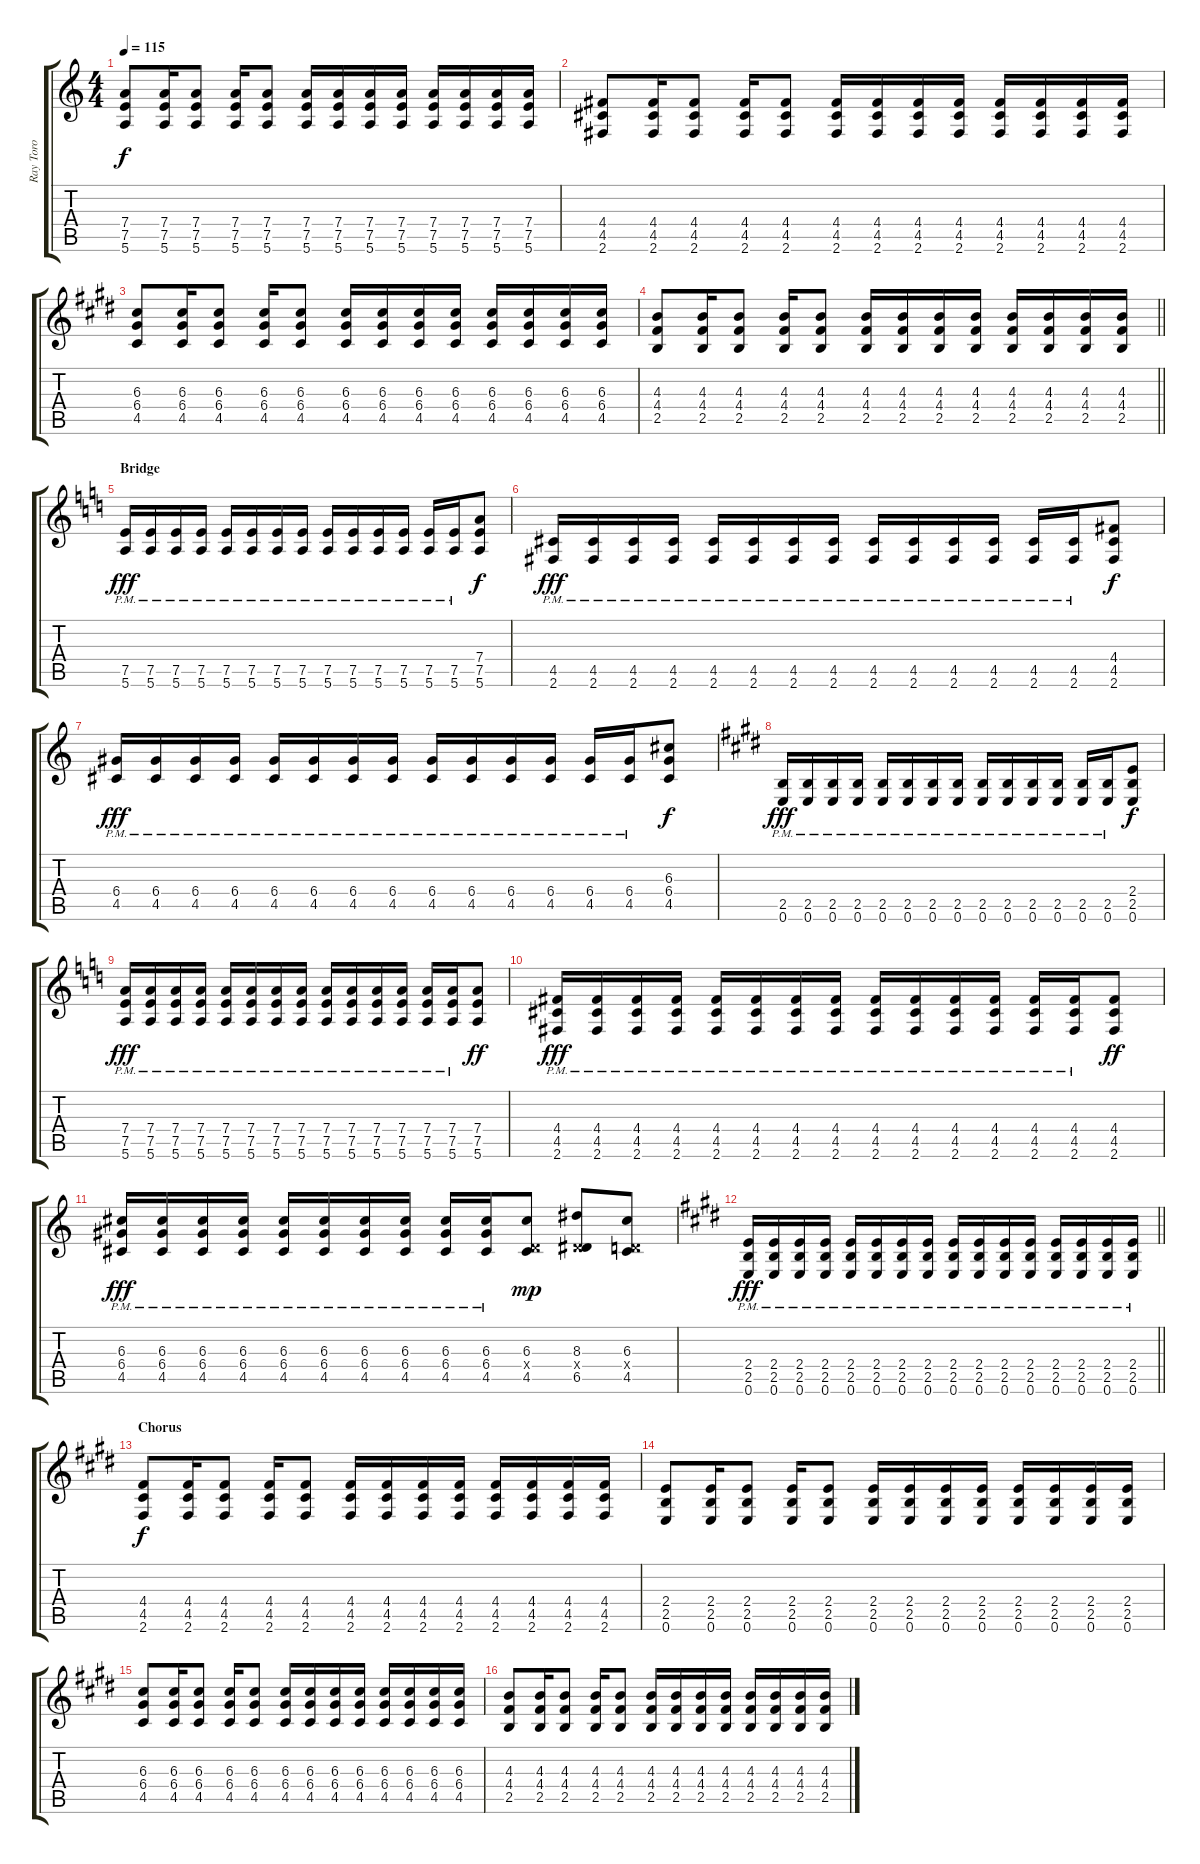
\track ("Ray Toro " "Ray Toro ") {instrument electricguitarjazz}
\staff {score tabs}
\tuning (E4 B3 G3 D3 A2 E2) {hide}
\ts (4 4)
\tempo 115
\clef g2
\ks c
(7.4 7.5 5.6).8{dy f} (7.4 7.5 5.6).16 (7.4 7.5 5.6).8 (7.4 7.5 5.6).16 (7.4 7.5 5.6).8 (7.4 7.5 5.6).16 (7.4 7.5 5.6).16 (7.4 7.5 5.6).16 (7.4 7.5 5.6).16 (7.4 7.5 5.6).16 (7.4 7.5 5.6).16 (7.4 7.5 5.6).16 (7.4 7.5 5.6).16 |
(4.4 4.5 2.6).8 (4.4 4.5 2.6).16 (4.4 4.5 2.6).8 (4.4 4.5 2.6).16 (4.4 4.5 2.6).8 (4.4 4.5 2.6).16 (4.4 4.5 2.6).16 (4.4 4.5 2.6).16 (4.4 4.5 2.6).16 (4.4 4.5 2.6).16 (4.4 4.5 2.6).16 (4.4 4.5 2.6).16 (4.4 4.5 2.6).16 |
\ks e
(6.3 6.4 4.5).8 (6.3 6.4 4.5).16 (6.3 6.4 4.5).8 (6.3 6.4 4.5).16 (6.3 6.4 4.5).8 (6.3 6.4 4.5).16 (6.3 6.4 4.5).16 (6.3 6.4 4.5).16 (6.3 6.4 4.5).16 (6.3 6.4 4.5).16 (6.3 6.4 4.5).16 (6.3 6.4 4.5).16 (6.3 6.4 4.5).16 |
\barLineRight lightlight
(4.3 4.4 2.5).8 (4.3 4.4 2.5).16 (4.3 4.4 2.5).8 (4.3 4.4 2.5).16 (4.3 4.4 2.5).8 (4.3 4.4 2.5).16 (4.3 4.4 2.5).16 (4.3 4.4 2.5).16 (4.3 4.4 2.5).16 (4.3 4.4 2.5).16 (4.3 4.4 2.5).16 (4.3 4.4 2.5).16 (4.3 4.4 2.5).16 |
\section ("" "Bridge")
\ks c
(7.5{pm} 5.6{pm}).16{dy fff} (7.5{pm} 5.6{pm}).16 (7.5{pm} 5.6{pm}).16 (7.5{pm} 5.6{pm}).16 (7.5{pm} 5.6{pm}).16 (7.5{pm} 5.6{pm}).16 (7.5{pm} 5.6{pm}).16 (7.5{pm} 5.6{pm}).16 (7.5{pm} 5.6{pm}).16 (7.5{pm} 5.6{pm}).16 (7.5{pm} 5.6{pm}).16 (7.5{pm} 5.6{pm}).16 (7.5{pm} 5.6{pm}).16 (7.5{pm} 5.6{pm}).16 (7.4 7.5 5.6).8{dy f} |
(4.5{pm} 2.6{pm}).16{dy fff} (4.5{pm} 2.6{pm}).16 (4.5{pm} 2.6{pm}).16 (4.5{pm} 2.6{pm}).16 (4.5{pm} 2.6{pm}).16 (4.5{pm} 2.6{pm}).16 (4.5{pm} 2.6{pm}).16 (4.5{pm} 2.6{pm}).16 (4.5{pm} 2.6{pm}).16 (4.5{pm} 2.6{pm}).16 (4.5{pm} 2.6{pm}).16 (4.5{pm} 2.6{pm}).16 (4.5{pm} 2.6{pm}).16 (4.5{pm} 2.6{pm}).16 (4.4 4.5 2.6).8{dy f} |
(6.4{pm} 4.5{pm}).16{dy fff} (6.4{pm} 4.5{pm}).16 (6.4{pm} 4.5{pm}).16 (6.4{pm} 4.5{pm}).16 (6.4{pm} 4.5{pm}).16 (6.4{pm} 4.5{pm}).16 (6.4{pm} 4.5{pm}).16 (6.4{pm} 4.5{pm}).16 (6.4{pm} 4.5{pm}).16 (6.4{pm} 4.5{pm}).16 (6.4{pm} 4.5{pm}).16 (6.4{pm} 4.5{pm}).16 (6.4{pm} 4.5{pm}).16 (6.4{pm} 4.5{pm}).16 (6.3 6.4 4.5).8{dy f} |
\ks e
(2.5{pm} 0.6{pm}).16{dy fff} (2.5{pm} 0.6{pm}).16 (2.5{pm} 0.6{pm}).16 (2.5{pm} 0.6{pm}).16 (2.5{pm} 0.6{pm}).16 (2.5{pm} 0.6{pm}).16 (2.5{pm} 0.6{pm}).16 (2.5{pm} 0.6{pm}).16 (2.5{pm} 0.6{pm}).16 (2.5{pm} 0.6{pm}).16 (2.5{pm} 0.6{pm}).16 (2.5{pm} 0.6{pm}).16 (2.5{pm} 0.6{pm}).16 (2.5{pm} 0.6{pm}).16 (2.4 2.5 0.6).8{dy f} |
\ks c
(7.4{pm} 7.5{pm} 5.6{pm}).16{dy fff} (7.4{pm} 7.5{pm} 5.6{pm}).16 (7.4{pm} 7.5{pm} 5.6{pm}).16 (7.4{pm} 7.5{pm} 5.6{pm}).16 (7.4{pm} 7.5{pm} 5.6{pm}).16 (7.4{pm} 7.5{pm} 5.6{pm}).16 (7.4{pm} 7.5{pm} 5.6{pm}).16 (7.4{pm} 7.5{pm} 5.6{pm}).16 (7.4{pm} 7.5{pm} 5.6{pm}).16 (7.4{pm} 7.5{pm} 5.6{pm}).16 (7.4{pm} 7.5{pm} 5.6{pm}).16 (7.4{pm} 7.5{pm} 5.6{pm}).16 (7.4{pm} 7.5{pm} 5.6{pm}).16 (7.4{pm} 7.5{pm} 5.6{pm}).16 (7.4 7.5 5.6).8{dy ff} |
(4.4{pm} 4.5{pm} 2.6{pm}).16{dy fff} (4.4{pm} 4.5{pm} 2.6{pm}).16 (4.4{pm} 4.5{pm} 2.6{pm}).16 (4.4{pm} 4.5{pm} 2.6{pm}).16 (4.4{pm} 4.5{pm} 2.6{pm}).16 (4.4{pm} 4.5{pm} 2.6{pm}).16 (4.4{pm} 4.5{pm} 2.6{pm}).16 (4.4{pm} 4.5{pm} 2.6{pm}).16 (4.4{pm} 4.5{pm} 2.6{pm}).16 (4.4{pm} 4.5{pm} 2.6{pm}).16 (4.4{pm} 4.5{pm} 2.6{pm}).16 (4.4{pm} 4.5{pm} 2.6{pm}).16 (4.4{pm} 4.5{pm} 2.6{pm}).16 (4.4{pm} 4.5{pm} 2.6{pm}).16 (4.4 4.5 2.6).8{dy ff} |
(6.3{pm} 6.4{pm} 4.5{pm}).16{dy fff} (6.3{pm} 6.4{pm} 4.5{pm}).16 (6.3{pm} 6.4{pm} 4.5{pm}).16 (6.3{pm} 6.4{pm} 4.5{pm}).16 (6.3{pm} 6.4{pm} 4.5{pm}).16 (6.3{pm} 6.4{pm} 4.5{pm}).16 (6.3{pm} 6.4{pm} 4.5{pm}).16 (6.3{pm} 6.4{pm} 4.5{pm}).16 (6.3{pm} 6.4{pm} 4.5{pm}).16 (6.3{pm} 6.4{pm} 4.5{pm}).16 (6.3 0.4{x} 4.5).8{dy mp} (8.3 0.4{x} 6.5).8 (6.3 0.4{x} 4.5).8 |
\barLineRight lightlight
\ks e
(2.4{pm} 2.5{pm} 0.6{pm}).16{dy fff} (2.4{pm} 2.5{pm} 0.6{pm}).16 (2.4{pm} 2.5{pm} 0.6{pm}).16 (2.4{pm} 2.5{pm} 0.6{pm}).16 (2.4{pm} 2.5{pm} 0.6{pm}).16 (2.4{pm} 2.5{pm} 0.6{pm}).16 (2.4{pm} 2.5{pm} 0.6{pm}).16 (2.4{pm} 2.5{pm} 0.6{pm}).16 (2.4{pm} 2.5{pm} 0.6{pm}).16 (2.4{pm} 2.5{pm} 0.6{pm}).16 (2.4{pm} 2.5{pm} 0.6{pm}).16 (2.4{pm} 2.5{pm} 0.6{pm}).16 (2.4 2.5{pm} 0.6{pm}).16 (2.4 2.5{pm} 0.6{pm}).16 (2.4 2.5{pm} 0.6{pm}).16 (2.4 2.5{pm} 0.6{pm}).16 |
\section ("" "Chorus")
(4.4 4.5 2.6).8{dy f} (4.4 4.5 2.6).16 (4.4 4.5 2.6).8 (4.4 4.5 2.6).16 (4.4 4.5 2.6).8 (4.4 4.5 2.6).16 (4.4 4.5 2.6).16 (4.4 4.5 2.6).16 (4.4 4.5 2.6).16 (4.4 4.5 2.6).16 (4.4 4.5 2.6).16 (4.4 4.5 2.6).16 (4.4 4.5 2.6).16 |
(2.4 2.5 0.6).8 (2.4 2.5 0.6).16 (2.4 2.5 0.6).8 (2.4 2.5 0.6).16 (2.4 2.5 0.6).8 (2.4 2.5 0.6).16 (2.4 2.5 0.6).16 (2.4 2.5 0.6).16 (2.4 2.5 0.6).16 (2.4 2.5 0.6).16 (2.4 2.5 0.6).16 (2.4 2.5 0.6).16 (2.4 2.5 0.6).16 |
(6.3 6.4 4.5).8 (6.3 6.4 4.5).16 (6.3 6.4 4.5).8 (6.3 6.4 4.5).16 (6.3 6.4 4.5).8 (6.3 6.4 4.5).16 (6.3 6.4 4.5).16 (6.3 6.4 4.5).16 (6.3 6.4 4.5).16 (6.3 6.4 4.5).16 (6.3 6.4 4.5).16 (6.3 6.4 4.5).16 (6.3 6.4 4.5).16 |
(4.3 4.4 2.5).8 (4.3 4.4 2.5).16 (4.3 4.4 2.5).8 (4.3 4.4 2.5).16 (4.3 4.4 2.5).8 (4.3 4.4 2.5).16 (4.3 4.4 2.5).16 (4.3 4.4 2.5).16 (4.3 4.4 2.5).16 (4.3 4.4 2.5).16 (4.3 4.4 2.5).16 (4.3 4.4 2.5).16 (4.3 4.4 2.5).16
